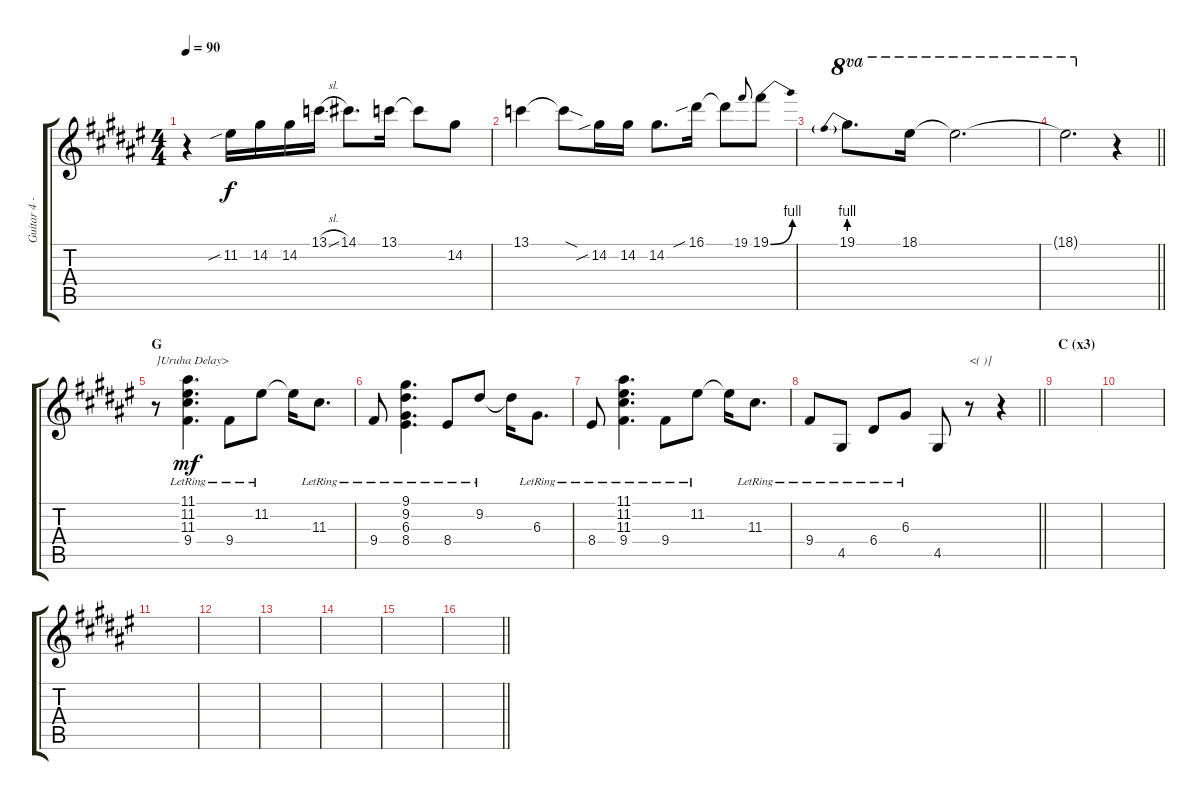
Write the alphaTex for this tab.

\track ("Guitar 4 - Uruha" "Guitar 4 -") {instrument overdrivenguitar}
\staff {score tabs}
\tuning (B3 Gb3 D3 A2 E2 B1) {hide}
\ts (4 4)
\tempo 90
\clef g2
\ks f#
r.4{dy f} 11.2{sib}.16 14.2.16 14.2.16 13.1{sl}.16 14.1.8{d} 13.1.16 13.1{t}.8 14.2.8 |
13.1.4 13.1{sod t}.8 14.2{sib}.16 14.2.16 14.2.8{d} 16.1{sib}.16 16.1{t}.8 19.1.8{gr onbeat} 19.1{be (bend 0 0 60 4)}.8 |
19.1{be (prebend 0 4 60 4)}.8{d ot 8va} 18.1.16{ot 8va} 18.1{t}.2{d ot 8va} |
\barLineRight lightlight
18.1{t}.2{d ot 8va} r.4 |
\section ("" "G")
r.8{txt "]Uruha Delay>" volume 9 balance 16 instrument electricguitarclean} (11.1{lr} 11.2{lr} 11.3{lr} 9.4{lr}).4{d dy mf} 9.4{lr}.8 11.2{lr}.8 11.2{t}.16 11.3{lr}.8{d} |
9.4{lr}.8 (9.1{lr} 9.2{lr} 6.3{lr} 8.4{lr}).4{d} 8.4{lr}.8 9.2{lr}.8 9.2{t}.16 6.3{lr}.8{d} |
8.4{lr}.8 (11.1{lr} 11.2{lr} 11.3{lr} 9.4{lr}).4{d} 9.4{lr}.8 11.2{lr}.8 11.2{t}.16 11.3{lr}.8{d} |
\barLineRight lightlight
9.4{lr}.8 4.5{lr}.8 6.4{lr}.8 6.3{lr}.8 4.5.8 r.8{txt "<( )]"} r.4 |
\section ("" "C (x3)")
|
|
|
|
|
|
|
\barLineRight lightlight
